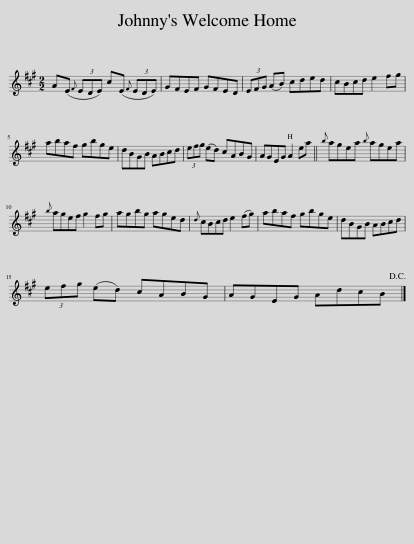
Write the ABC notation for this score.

X:1
L:1/8
M:2/2
I:linebreak $
K:A
V:1 treble
V:1
 A(E{F} (3EDE) c(E{F} (3EDE) | GFEF GFED | (3EFG (AB) cded | cBcd e2 fg |$ abaf gbge | %5
 dBGB ABcd | (3efg (ed) cABG | AGEG A2 ea ||{b} agea{b} agea |${b} agef g2 fg | %10
 agbg aged |{d} cBcd e2 (fg) | abaf gbge | dBGB ABcd |$ (3efg (ed) cABG | %15
 AGEG AdcB!D.C.! |] %16
